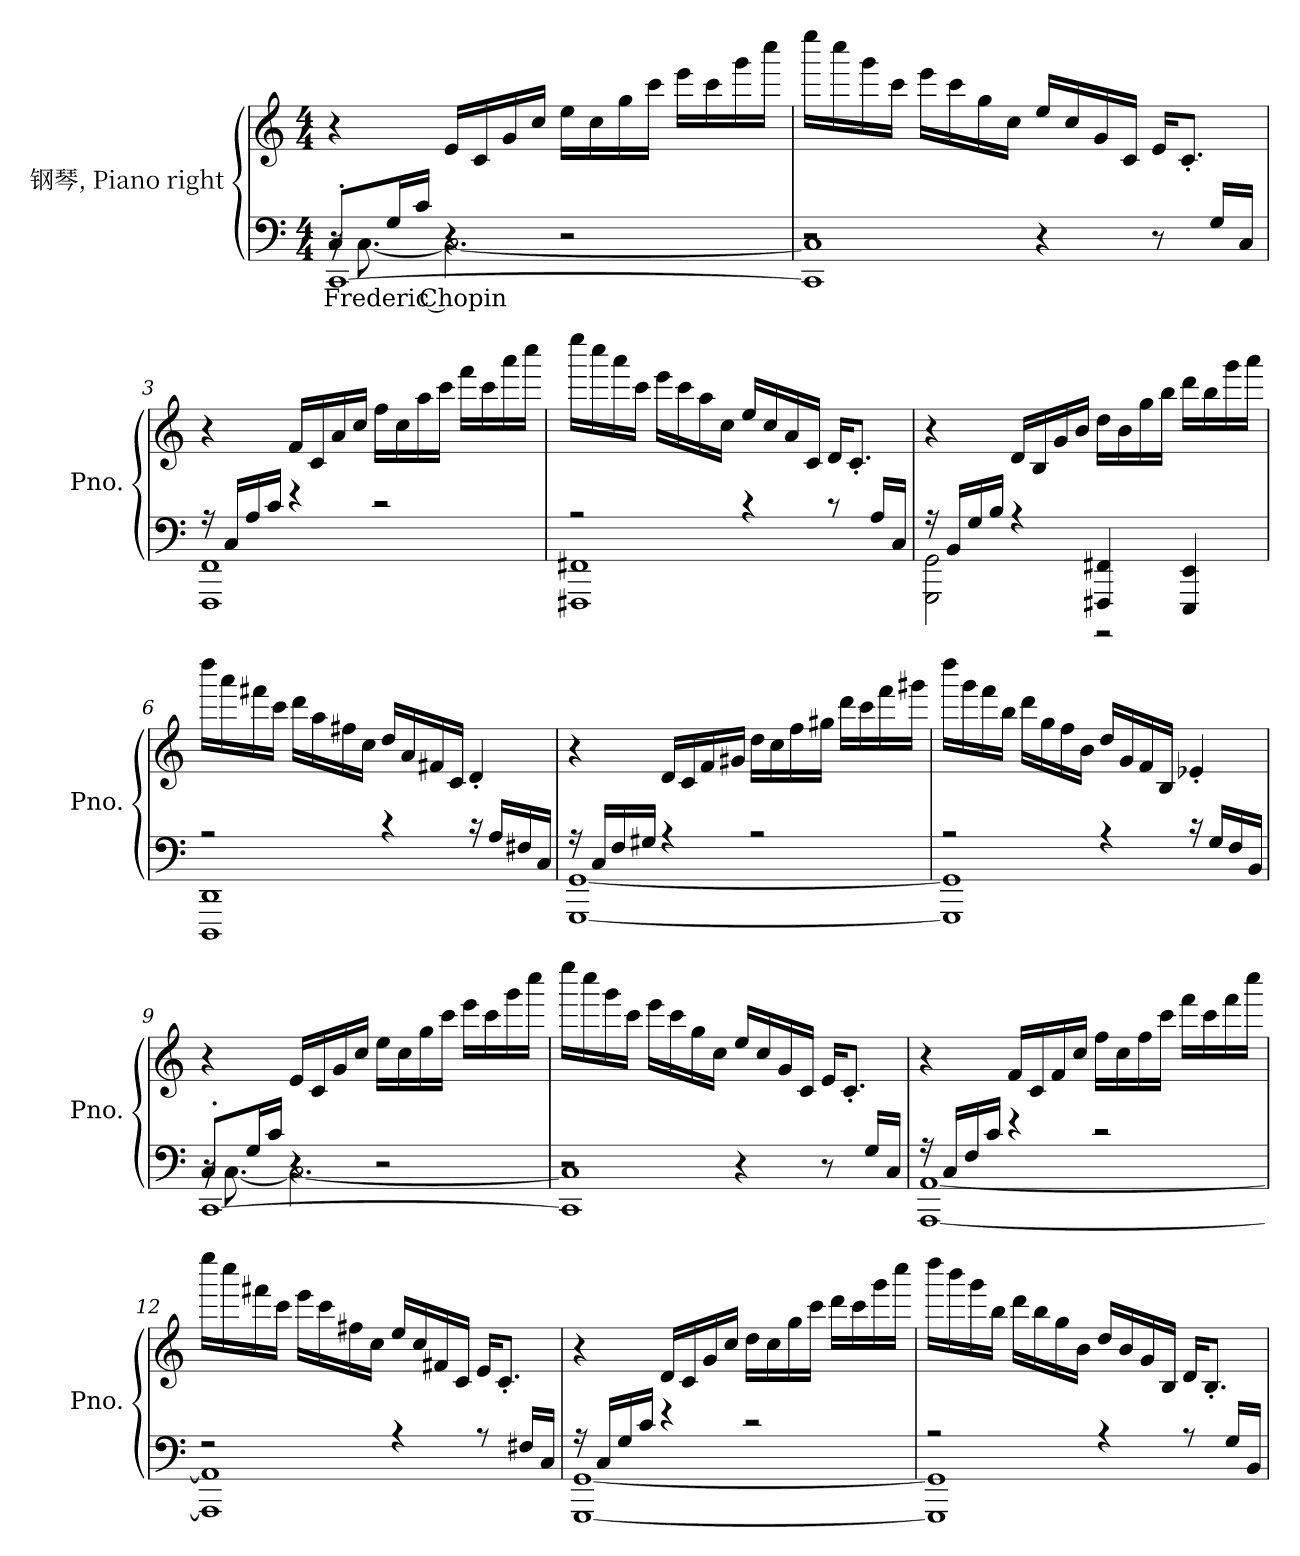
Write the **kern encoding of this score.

**kern	**text	**kern
*part1	*part1	*part1
*staff2	*staff2	*staff1
*I"钢琴, Piano right	*	*
*I'Pno.	*	*
*clefF4	*	*clefG2
*k[]	*	*k[]
*M4/4	*	*M4/4
*MM174	*	*MM174
=1	=1	=1
*^	*	*
*	*^	*	*
8C'/L	16r	[1CC	Frederic Chopin	4r
.	[8.C\	.	.	.
16G/L	.	.	.	.
16c/JJ	.	.	.	.
4r	2.C\_	.	.	16e/LL
.	.	.	.	16c/
.	.	.	.	16g/
.	.	.	.	16cc/JJ
2r	.	.	.	16ee\LL
.	.	.	.	16cc\
.	.	.	.	16gg\
.	.	.	.	16ccc\JJ
.	.	.	.	16eee\LL
.	.	.	.	16ccc\
.	.	.	.	16ggg\
.	.	.	.	16cccc\JJ
=2	=2	=2	=2	=2
2r	1C]	1CC]	.	16eeee\LL
.	.	.	.	16cccc\
.	.	.	.	16ggg\
.	.	.	.	16ccc\JJ
.	.	.	.	16eee\LL
.	.	.	.	16ccc\
.	.	.	.	16gg\
.	.	.	.	16cc\JJ
*	*	*	*	*MM167
4r	.	.	.	16ee/LL
.	.	.	.	16cc/
.	.	.	.	16g/
.	.	.	.	16c/JJ
8r	.	.	.	16e/KL
.	.	.	.	8.c'/J
16G/LL	.	.	.	.
16C/JJ	.	.	.	.
*v	*v	*v	*	*
!!LO:LB:g=z
=3	=3	=3
*	*	*MM172
*^	*	*
16r	1FFF 1FF	.	4r
16C/LL	.	.	.
16A/	.	.	.
16c/JJ	.	.	.
4r	.	.	16f/LL
.	.	.	16c/
.	.	.	16a/
.	.	.	16cc/JJ
*	*	*	*MM167
2r	.	.	16ff\LL
.	.	.	16cc\
.	.	.	16aa\
.	.	.	16ccc\JJ
.	.	.	16fff\LL
.	.	.	16ccc\
.	.	.	16aaa\
*	*	*	*MM157
.	.	.	16cccc\JJ
=4	=4	=4	=4
*	*	*	*MM172
2r	1FFF#X 1FF#X	.	16eeee\LL
.	.	.	16cccc\
.	.	.	16aaa\
.	.	.	16ccc\JJ
.	.	.	16eee\LL
.	.	.	16ccc\
.	.	.	16aa\
.	.	.	16cc\JJ
4r	.	.	16ee/LL
.	.	.	16cc/
.	.	.	16a/
.	.	.	16c/JJ
8r	.	.	16d/KL
.	.	.	8.c'/J
16A/LL	.	.	.
16C/JJ	.	.	.
!!LO:LB:g=z
=5	=5	=5	=5
*	*	*	*MM170
16r	2GGG\ 2GG\	.	4r
16BB/LL	.	.	.
16G/	.	.	.
16B/JJ	.	.	.
4r	.	.	16d/LL
.	.	.	16B/
.	.	.	16g/
.	.	.	16b/JJ
*	*	*	*MM162
4FFF#X/ 4FF#X/	2r	.	16dd\LL
.	.	.	16b\
.	.	.	16gg\
.	.	.	16bb\JJ
*	*	*	*MM159
4EEE/ 4EE/	.	.	16ddd\LL
.	.	.	16bb\
.	.	.	16ggg\
.	.	.	16aaa\JJ
=6	=6	=6	=6
*	*	*	*MM167
2r	1DDD 1DD	.	16dddd\LL
.	.	.	16aaa\
.	.	.	16fff#X\
.	.	.	16ccc\JJ
.	.	.	16ddd\LL
.	.	.	16aa\
.	.	.	16ff#X\
.	.	.	16cc\JJ
4r	.	.	16dd/LL
.	.	.	16a/
.	.	.	16f#X/
.	.	.	16c/JJ
16r	.	.	4d'/
16A/LL	.	.	.
16F#X/	.	.	.
16C/JJ	.	.	.
!!LO:LB:g=z
=7	=7	=7	=7
*	*	*	*MM173
16r	[1GGG [1GG	.	4r
16C/LL	.	.	.
16F/	.	.	.
16G#X/JJ	.	.	.
4r	.	.	16d/LL
.	.	.	16c/
.	.	.	16f/
.	.	.	16g#X/JJ
2r	.	.	16dd\LL
.	.	.	16cc\
.	.	.	16ff\
.	.	.	16gg#X\JJ
.	.	.	16ddd\LL
.	.	.	16ccc\
.	.	.	16fff\
.	.	.	16ggg#X\JJ
=8	=8	=8	=8
2r	1GGG] 1GG]	.	16dddd\LL
.	.	.	16ggg\
.	.	.	16fff\
.	.	.	16bb\JJ
.	.	.	16ddd\LL
.	.	.	16gg\
.	.	.	16ff\
.	.	.	16b\JJ
4r	.	.	16dd/LL
.	.	.	16g/
.	.	.	16f/
.	.	.	16B/JJ
16r	.	.	4e-X'/
16G/LL	.	.	.
16F/	.	.	.
16BB/JJ	.	.	.
*v	*v	*	*
!!LO:LB:g=z
=9	=9	=9
*	*	*MM174
*^	*	*
*	*^	*	*
8C'/L	16r	[1CC	.	4r
.	[8.C\	.	.	.
16G/L	.	.	.	.
16c/JJ	.	.	.	.
4r	2.C\_	.	.	16e/LL
.	.	.	.	16c/
.	.	.	.	16g/
.	.	.	.	16cc/JJ
2r	.	.	.	16ee\LL
.	.	.	.	16cc\
.	.	.	.	16gg\
.	.	.	.	16ccc\JJ
.	.	.	.	16eee\LL
.	.	.	.	16ccc\
.	.	.	.	16ggg\
.	.	.	.	16cccc\JJ
=10	=10	=10	=10	=10
2r	1C]	1CC]	.	16eeee\LL
.	.	.	.	16cccc\
.	.	.	.	16ggg\
.	.	.	.	16ccc\JJ
.	.	.	.	16eee\LL
.	.	.	.	16ccc\
.	.	.	.	16gg\
.	.	.	.	16cc\JJ
*	*	*	*	*MM172
4r	.	.	.	16ee/LL
.	.	.	.	16cc/
.	.	.	.	16g/
.	.	.	.	16c/JJ
8r	.	.	.	16e/KL
.	.	.	.	8.c'/J
16G/LL	.	.	.	.
16C/JJ	.	.	.	.
*v	*v	*v	*	*
!!LO:LB:g=z
=11	=11	=11
*	*	*MM173
*^	*	*
16r	[1AAA [1AA	.	4r
16C/LL	.	.	.
16F/	.	.	.
16c/JJ	.	.	.
4r	.	.	16f/LL
.	.	.	16c/
.	.	.	16f/
.	.	.	16cc/JJ
2r	.	.	16ff\LL
.	.	.	16cc\
.	.	.	16ff\
.	.	.	16ccc\JJ
.	.	.	16fff\LL
.	.	.	16ccc\
.	.	.	16fff\
.	.	.	16cccc\JJ
=12	=12	=12	=12
*	*	*	*MM172
2r	1AAA] 1AA]	.	16eeee\LL
.	.	.	16cccc\
.	.	.	16fff#X\
.	.	.	16ccc\JJ
.	.	.	16eee\LL
.	.	.	16ccc\
.	.	.	16ff#X\
.	.	.	16cc\JJ
4r	.	.	16ee/LL
.	.	.	16cc/
.	.	.	16f#X/
.	.	.	16c/JJ
8r	.	.	16e/KL
.	.	.	8.c'/J
16F#X/LL	.	.	.
16C/JJ	.	.	.
!!LO:PB:g=z
=13	=13	=13	=13
*	*	*	*MM172
16r	[1GGG [1GG	.	4r
16C/LL	.	.	.
16G/	.	.	.
16c/JJ	.	.	.
4r	.	.	16d/LL
.	.	.	16c/
.	.	.	16g/
.	.	.	16cc/JJ
2r	.	.	16dd\LL
.	.	.	16cc\
.	.	.	16gg\
.	.	.	16ccc\JJ
.	.	.	16ddd\LL
.	.	.	16ccc\
.	.	.	16ggg\
.	.	.	16cccc\JJ
=14	=14	=14	=14
*	*	*	*MM171
2r	1GGG] 1GG]	.	16dddd\LL
.	.	.	16bbb\
.	.	.	16ggg\
.	.	.	16bb\JJ
.	.	.	16ddd\LL
.	.	.	16bb\
.	.	.	16gg\
.	.	.	16b\JJ
4r	.	.	16dd/LL
.	.	.	16b/
.	.	.	16g/
.	.	.	16B/JJ
8r	.	.	16d/KL
.	.	.	8.B'/J
16G/LL	.	.	.
16BB/JJ	.	.	.
*v	*v	*	*
=	=	=
*-	*-	*-
